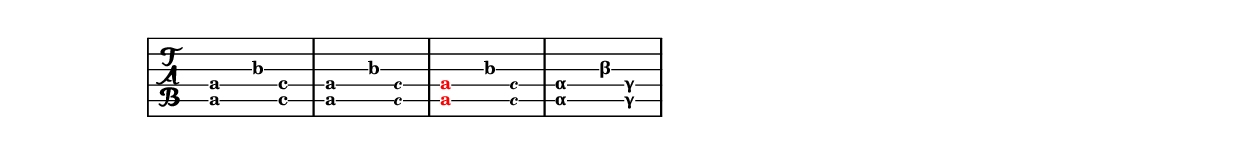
\version "2.13.10"

\header { texidoc = "A sample tablature with lettered tab,
using fretLabels to modify the fret letters.

By default, letters are drawn sequentially from the alphabet,
but if the context property fretLabels is defined, these are
substituted.  If specified, the length of fretLabels must be
sufficient to label all the frets used.  A warning is issued
if the length is too short.
"
}

notes = \relative c' {
  \time 3/4
  <f d>4. <bes>8 <g e>4
  \set fretLabels = #`("a" "b" ,(markup #:italic #:smaller "c"))
  <f d>4. <bes>8 <g e>4
  \set fretLabels = #`(,(markup #:with-color red "a")
                       "b"
                       ,(markup #:italic #:smaller "c"))
  <f d>4. <bes>8 <g e>4
  \set fretLabels = #'("α" "β" "γ")
  <f d>4. <bes>8 <g e>4
}

\score {
  \new TabStaff
  \with {
    stringTunings = #'(17 14 9 5 2 -3)
    tablatureFormat = #fret-letter-tablature-format
  }
  \new TabVoice {
    \notes
  }
}



